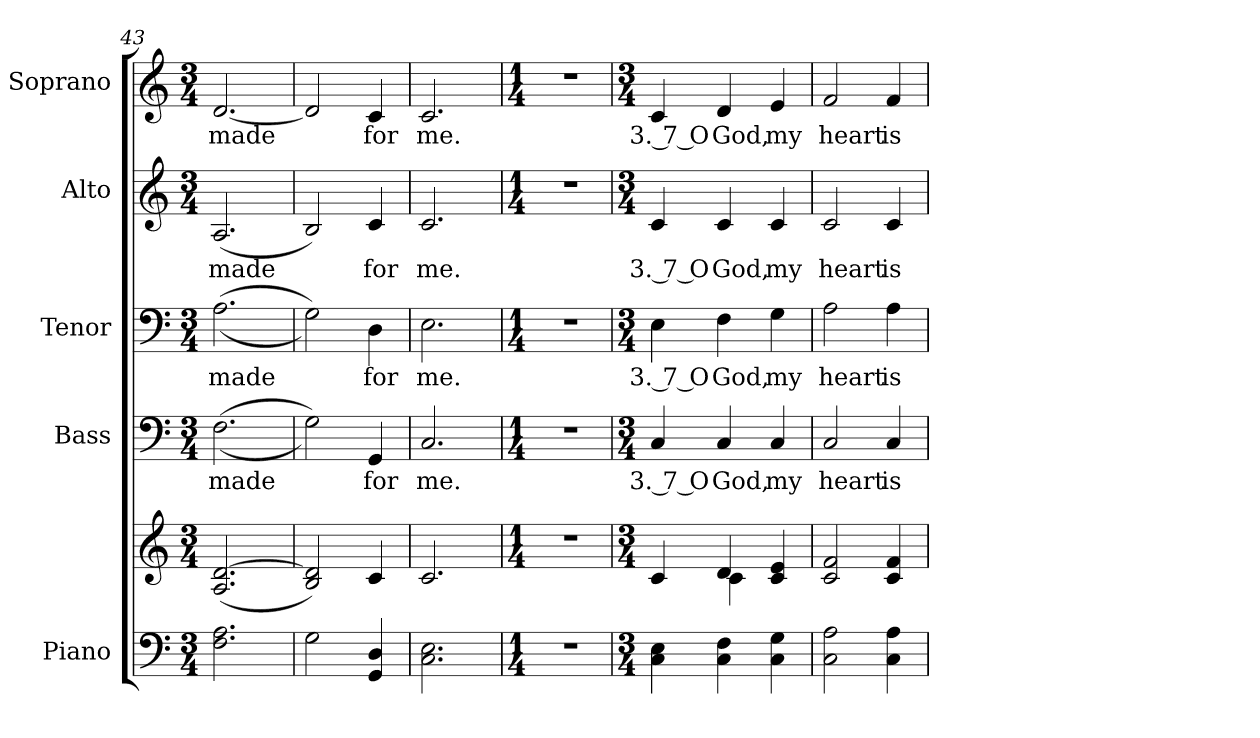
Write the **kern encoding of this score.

**kern	**kern	**kern	**text	**kern	**text	**kern	**text	**kern	**text
*part5	*part5	*part4	*part4	*part3	*part3	*part2	*part2	*part1	*part1
*staff6	*staff5	*staff4	*staff4	*staff3	*staff3	*staff2	*staff2	*staff1	*staff1
*I"Piano	*	*I"Bass	*	*I"Tenor	*	*I"Alto	*	*I"Soprano	*
*I'Pno.	*	*I'B.	*	*I'T.	*	*I'A.	*	*I'S.	*
!!LO:PB:g=z
*clefF4	*clefG2	*clefF4	*	*clefF4	*	*clefG2	*	*clefG2	*
*k[]	*k[]	*k[]	*	*k[]	*	*k[]	*	*k[]	*
*C:	*C:	*C:	*	*C:	*	*C:	*	*C:	*
*M3/4	*M3/4	*M3/4	*	*M3/4	*	*M3/4	*	*M3/4	*
=43	=43	=43	=43	=43	=43	=43	=43	=43	=43
!	!	!	!LO:LY:b:color=#000000	!	!	!	!	!	!
!	!	!	!	!	!LO:LY:b:color=#000000	!	!	!	!
!	!	!	!	!	!	!	!LO:LY:b:color=#000000	!	!
!	!	!	!	!	!	!	!	!	!LO:LY:b:color=#000000
2.Fi\ 2.Ai	(2.Ai/ [>2.di	((2.Fi\	made	((2.Ai\	made	(2.Ai/	made	[<2.di/	made
=44	=44	=44	=44	=44	=44	=44	=44	=44	=44
2Gi\	2Bi/ 2di])	2Gi\))	.	2Gi\))	.	2Bi/)	.	2di/]	.
!	!	!	!LO:LY:b:color=#000000	!	!	!	!	!	!
!	!	!	!	!	!LO:LY:b:color=#000000	!	!	!	!
!	!	!	!	!	!	!	!LO:LY:b:color=#000000	!	!
!	!	!	!	!	!	!	!	!	!LO:LY:b:color=#000000
4GGi/ 4Di	4ci/	4GGi/	for	4Di\	for	4ci/	for	4ci/	for
=45	=45	=45	=45	=45	=45	=45	=45	=45	=45
!	!	!	!LO:LY:b:color=#000000	!	!	!	!	!	!
!	!	!	!	!	!LO:LY:b:color=#000000	!	!	!	!
!	!	!	!	!	!	!	!LO:LY:b:color=#000000	!	!
!	!	!	!	!	!	!	!	!	!LO:LY:b:color=#000000
2.Ci\ 2.Ei	2.ci/	2.Ci/	me.	2.Ei\	me.	2.ci/	me.	2.ci/	me.
=46	=46	=46	=46	=46	=46	=46	=46	=46	=46
*M1/4	*M1/4	*M1/4	*	*M1/4	*	*M1/4	*	*M1/4	*
!LO:N:vis=1	!LO:N:vis=1	!LO:N:vis=1	!	!LO:N:vis=1	!	!LO:N:vis=1	!	!LO:N:vis=1	!
4r	4r	4r	.	4r	.	4r	.	4r	.
=47	=47	=47	=47	=47	=47	=47	=47	=47	=47
*M3/4	*M3/4	*M3/4	*	*M3/4	*	*M3/4	*	*M3/4	*
*	*^	*	*	*	*	*	*	*	*
!	!	!	!	!LO:LY:b:color=#000000	!	!	!	!	!	!
!	!	!	!	!	!	!LO:LY:b:color=#000000	!	!	!	!
!	!	!	!	!	!	!	!	!LO:LY:b:color=#000000	!	!
!	!	!	!	!	!	!	!	!	!	!LO:LY:b:color=#000000
4Ci\ 4Ei	4ci/	4ryy	4Ci/	3. 7 O	4Ei\	3. 7 O	4ci/	3. 7 O	4ci/	3. 7 O
!	!	!	!	!LO:LY:b:color=#000000	!	!	!	!	!	!
!	!	!	!	!	!	!LO:LY:b:color=#000000	!	!	!	!
!	!	!	!	!	!	!	!	!LO:LY:b:color=#000000	!	!
!	!	!	!	!	!	!	!	!	!	!LO:LY:b:color=#000000
4Ci\ 4Fi	4di/	4ci\	4Ci/	God,	4Fi\	God,	4ci/	God,	4di/	God,
!	!	!	!	!LO:LY:b:color=#000000	!	!	!	!	!	!
!	!	!	!	!	!	!LO:LY:b:color=#000000	!	!	!	!
!	!	!	!	!	!	!	!	!LO:LY:b:color=#000000	!	!
!	!	!	!	!	!	!	!	!	!	!LO:LY:b:color=#000000
4Ci\ 4Gi	4ci/ 4ei	4ryy	4Ci/	my	4Gi\	my	4ci/	my	4ei/	my
*	*v	*v	*	*	*	*	*	*	*	*
=48	=48	=48	=48	=48	=48	=48	=48	=48	=48
*	*^	*	*	*	*	*	*	*	*
!	!	!	!	!LO:LY:b:color=#000000	!	!	!	!	!	!
*	*v	*v	*	*	*	*	*	*	*	*
*	*^	*	*	*	*	*	*	*	*
!	!	!	!	!	!	!LO:LY:b:color=#000000	!	!	!	!
*	*v	*v	*	*	*	*	*	*	*	*
*	*^	*	*	*	*	*	*	*	*
!	!	!	!	!	!	!	!	!LO:LY:b:color=#000000	!	!
*	*v	*v	*	*	*	*	*	*	*	*
*	*^	*	*	*	*	*	*	*	*
!	!	!	!	!	!	!	!	!	!	!LO:LY:b:color=#000000
*	*v	*v	*	*	*	*	*	*	*	*
2Ci\ 2Ai	2ci/ 2fi	2Ci/	heart	2Ai\	heart	2ci/	heart	2fi/	heart
!	!	!	!LO:LY:b:color=#000000	!	!	!	!	!	!
!	!	!	!	!	!LO:LY:b:color=#000000	!	!	!	!
!	!	!	!	!	!	!	!LO:LY:b:color=#000000	!	!
!	!	!	!	!	!	!	!	!	!LO:LY:b:color=#000000
4Ci\ 4Ai	4ci/ 4fi	4Ci/	is	4Ai\	is	4ci/	is	4fi/	is
=	=	=	=	=	=	=	=	=	=
*-	*-	*-	*-	*-	*-	*-	*-	*-	*-
